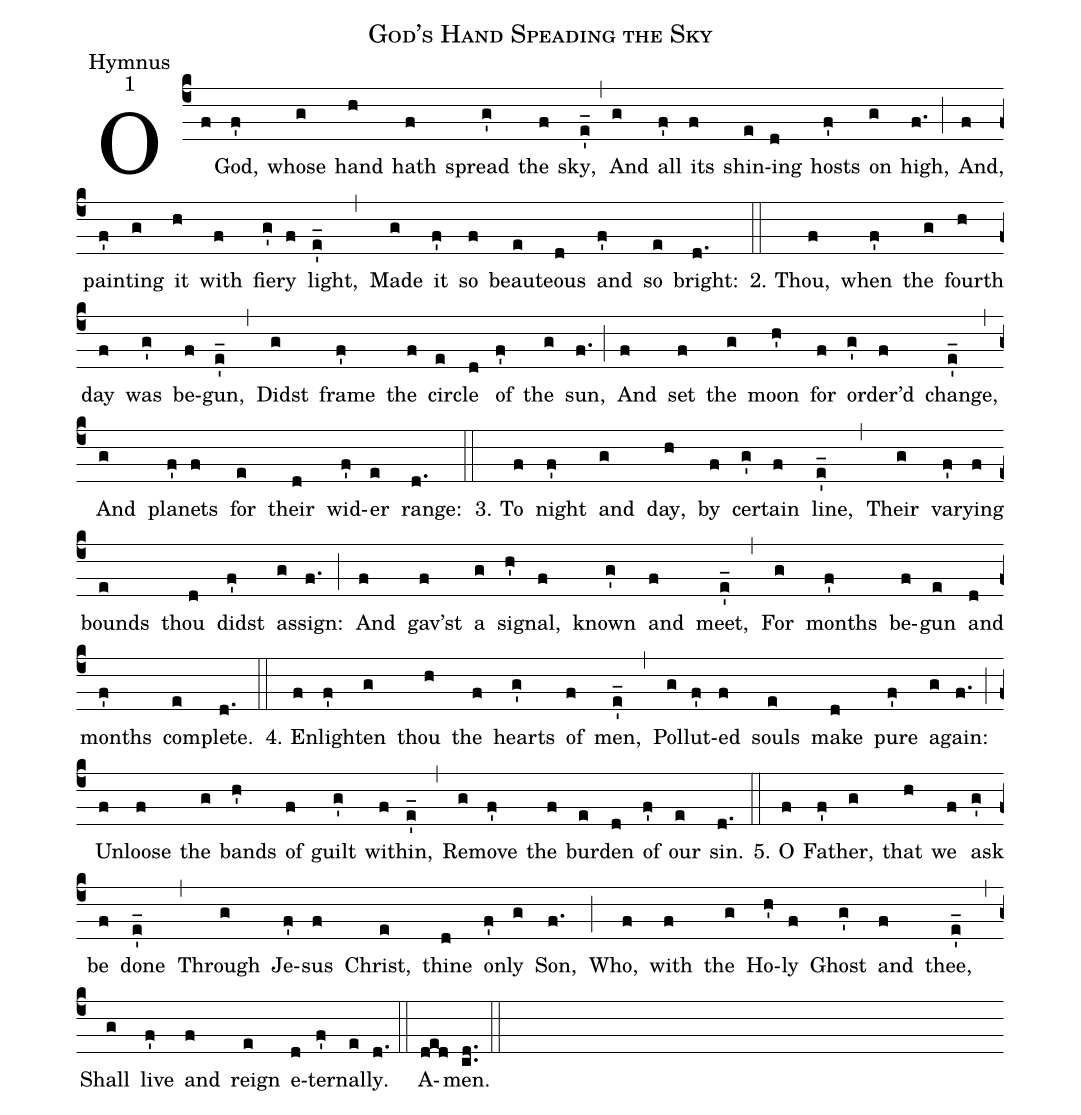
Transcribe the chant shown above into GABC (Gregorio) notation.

name:God's Hand Speading the Sky;
office-part: Hymnus;
mode: 1;
%%
(c4)O(f) God,(f') whose(g) hand(h) hath(f) spread(g') the(f) sky,(e'_) (,)

And(g) all(f') its(f) shin(e)ing(d) hosts(f') on(g) high,(f.) (;)

And,(f) paint(f')ing(g) it(h) with(f) fier(g')y(f) light,(e'_) (,)

Made(g) it(f') so(f) beaut(e)eous(d) and(f') so(e) bright:(d.) (::)

2. Thou,(f) when(f') the(g) fourth(h) day(f) was(g') be(f)gun,(e'_) (,)

Didst(g) frame(f') the(f) cir(e)cle(d) of(f') the(g) sun,(f.) (;)

And(f) set(f) the(g) moon(h') for(f) ord(g')er'd(f) change,(e'_) (,)

And(g) plan(f')ets(f) for(e) their(d) wid(f')er(e) range:(d.) (::)

3. To(f) night(f') and(g) day,(h) by(f) cer(g')tain(f) line,(e'_) (,)

Their(g) var(f')ying(f) bounds(e) thou(d) didst(f') as(g)sign:(f.) (;)

And(f) gav'st(f) a(g) sig(h')nal,(f) known(g') and(f) meet,(e'_) (,)

For(g) months(f') be(f)gun(e) and(d) months(f') com(e)plete.(d.) (::)

4. En(f)light(f')en(g) thou(h) the(f) hearts(g') of(f) men,(e'_) (,)

Pol(g)lut(f')ed(f) souls(e) make(d) pure(f') a(g)gain:(f.) (;)

Un(f)loose(f) the(g) bands(h') of(f) guilt(g') with(f)in,(e'_) (,)

Re(g)move(f') the(f) bur(e)den(d) of(f') our(e) sin.(d.) (::)

5. O(f) Fa(f')ther,(g) that(h) we(f) ask(g') be(f) done(e'_) (,)

Through(g) Je(f')sus(f) Christ,(e) thine(d) on(f')ly(g) Son,(f.) (;)

Who,(f) with(f) the(g) Ho(h')ly(f) Ghost(g') and(f) thee,(e'_) (,)

Shall(g) live(f') and(f) reign(e) e(d)ter(f')nal(e)ly.(d.) (::)

A(ded)men.(cd..) (::)
